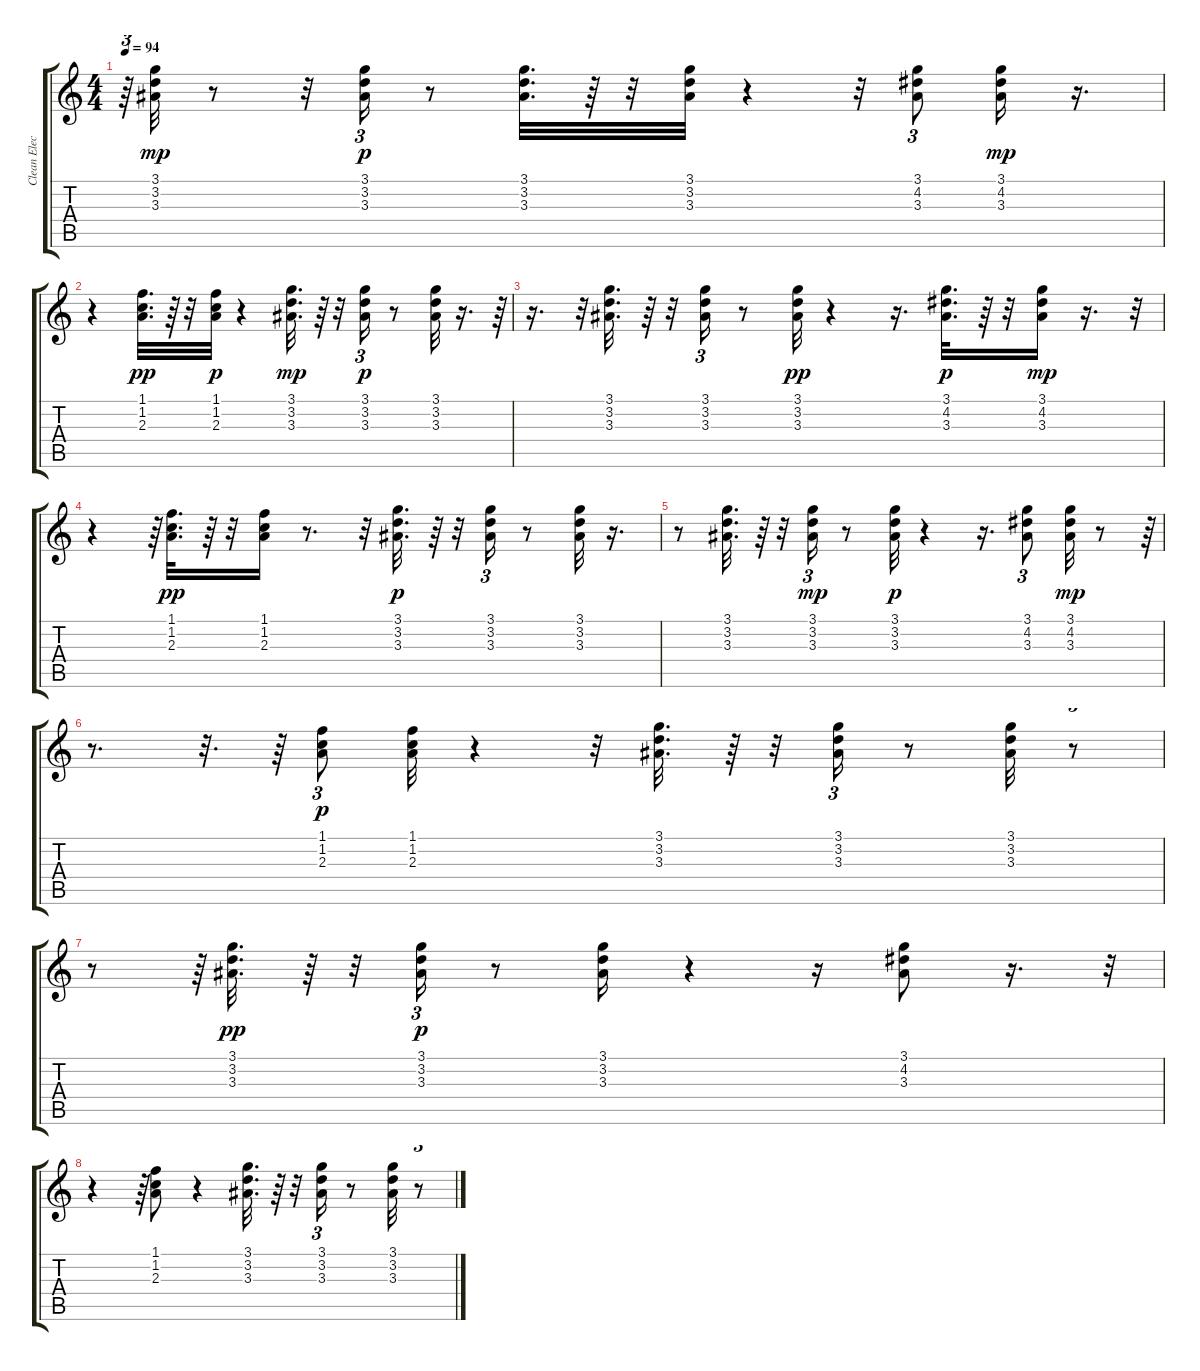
\track ("Clean Electric" "Clean Elec") {instrument electricguitarclean}
\staff {score tabs}
\tuning (E4 B3 G3 D3 A2 E2) {hide}
\ts (4 4)
\tempo 94
\clef g2
\ks c
r.64{tu (3 2) dy p} (3.1 3.2 3.3).32{dy mp} r.8 r.32 (3.1 3.2 3.3).16{tu (3 2) dy p} r.8 (3.1 3.2 3.3).32{d} r.64 r.32 (3.1 3.2 3.3).32 r.4 r.32 (3.1 4.2 3.3).8{tu (3 2)} (3.1 4.2 3.3).16{dy mp} r.16{d} |
r.4 (1.1 1.2 2.3).32{d dy pp} r.64 r.32 (1.1 1.2 2.3).32{dy p} r.4 (3.1 3.2 3.3).32{d dy mp} r.64 r.32 (3.1 3.2 3.3).16{tu (3 2) dy p} r.8 (3.1 3.2 3.3).32 r.16{d} r.64{tu (3 2)} |
r.16{d} r.32{tu (3 2)} (3.1 3.2 3.3).32{d} r.64 r.32 (3.1 3.2 3.3).16{tu (3 2)} r.8 (3.1 3.2 3.3).32{dy pp} r.4 r.16{d} (3.1 4.2 3.3).32{d dy p} r.64 r.32 (3.1 4.2 3.3).16{dy mp} r.16{d} r.32{tu (3 2)} |
r.4 r.64{tu (3 2)} (1.1 1.2 2.3).32{d dy pp} r.64 r.32 (1.1 1.2 2.3).16 r.8{d} r.32 (3.1 3.2 3.3).32{d dy p} r.64 r.32 (3.1 3.2 3.3).16{tu (3 2)} r.8 (3.1 3.2 3.3).32 r.16{d} |
r.8 (3.1 3.2 3.3).32{d} r.64 r.32 (3.1 3.2 3.3).16{tu (3 2) dy mp} r.8 (3.1 3.2 3.3).32{dy p} r.4 r.16{d} (3.1 4.2 3.3).8{tu (3 2)} (3.1 4.2 3.3).32{dy mp} r.8 r.64{tu (3 2)} |
r.8{d} r.32{d} r.64 (1.1 1.2 2.3).8{tu (3 2) dy p} (1.1 1.2 2.3).32 r.4 r.32 (3.1 3.2 3.3).32{d} r.64 r.32 (3.1 3.2 3.3).16{tu (3 2)} r.8 (3.1 3.2 3.3).32 r.8{tu (3 2)} |
r.8 r.64{tu (3 2)} (3.1 3.2 3.3).32{d dy pp} r.64 r.32 (3.1 3.2 3.3).16{tu (3 2) dy p} r.8 (3.1 3.2 3.3).16 r.4 r.16 (3.1 4.2 3.3).8 r.16{d} r.32{tu (3 2)} |
r.4 r.64{tu (3 2)} (1.1 1.2 2.3).8 r.4 (3.1 3.2 3.3).32{d} r.64 r.32 (3.1 3.2 3.3).16{tu (3 2)} r.8 (3.1 3.2 3.3).32 r.8{tu (3 2)}
